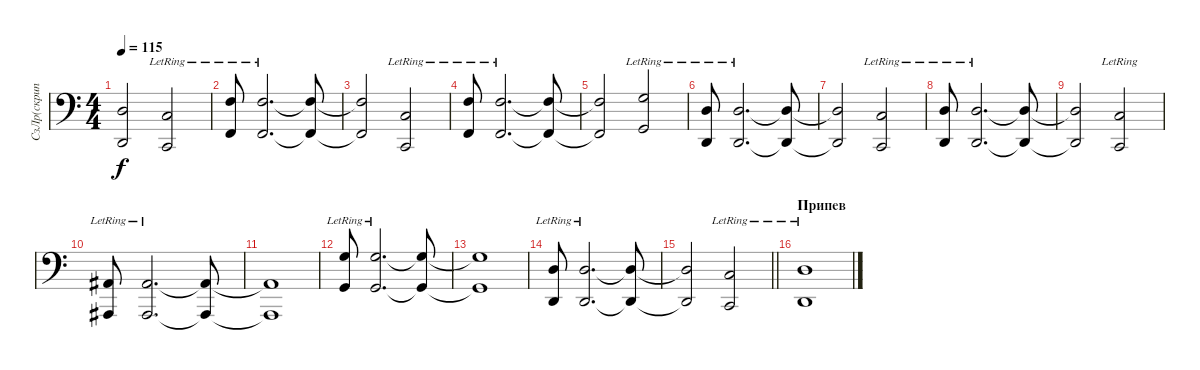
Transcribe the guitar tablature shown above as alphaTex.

\track ("СзЛр(скрип)" "СзЛр(скрип") {instrument stringensemble1}
\staff {score}
\tuning (C3 C2 C1 C0) {hide}
\ts (4 4)
\tempo 115
\clef f4
\ks c
(2.1{t} 2.2{t}).2{dy f} (0.1{lr} 0.2{lr}).2 |
(5.1{lr} 5.2{lr}).8 (5.1{lr} 5.2{lr}).2{d} (5.1{t} 5.2{t}).8 |
(5.1{t} 5.2{t}).2 (0.1{lr} 0.2{lr}).2 |
(5.1{lr} 5.2{lr}).8 (5.1{lr} 5.2{lr}).2{d} (5.1{t} 5.2{t}).8 |
(5.1{t} 5.2{t}).2 (7.1{lr} 7.2{lr}).2 |
(2.1{lr} 2.2{lr}).8 (2.1{lr} 2.2{lr}).2{d} (2.1{t} 2.2{t}).8 |
(2.1{t} 2.2{t}).2 (0.1{lr} 0.2{lr}).2 |
(2.1{lr} 2.2{lr}).8 (2.1{lr} 2.2{lr}).2{d} (2.1{t} 2.2{t}).8 |
(2.1{t} 2.2{t}).2 (0.1{lr} 0.2{lr}).2 |
(10.2{lr} 10.3{lr}).8 (10.2{lr} 10.3{lr}).2{d} (10.2{t} 10.3{t}).8 |
(10.2{t} 10.3{t}).1 |
(7.1{lr} 7.2{lr}).8 (7.1{lr} 7.2{lr}).2{d} (7.1{t} 7.2{t}).8 |
(7.1{t} 7.2{t}).1 |
(2.1{lr} 2.2{lr}).8 (2.1{lr} 2.2{lr}).2{d} (2.1{t} 2.2{t}).8 |
\barLineRight lightlight
(2.1{t} 2.2{t}).2 (0.1{lr} 0.2{lr}).2 |
\section ("" "Припев")
(2.1{lr} 2.2{lr}).1
